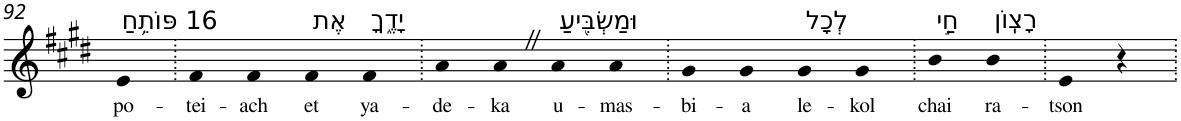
**kern	**text
*part1	*part1
*staff1	*staff1
*I"Piano	*
*I'Pno	*
!!LO:PB:g=z
*clefG2	*
*k[f#c#g#d#]	*
*E:	*
=92	=92
!LO:TX:a:t=16 פּוֹתֵ֥חַ	!
!	!LO:LY:b
4e	po-
=93.	=93.
!	!LO:LY:b
4f#	-tei-
!	!LO:LY:b
4f#	-ach
!LO:TX:a:t=אֶת	!
!	!LO:LY:b
4f#	et
!LO:TX:a:t=יָדֶ֑ךָ	!
!	!LO:LY:b
4f#	ya-
=94.	=94.
!	!LO:LY:b
4a	-de-
!	!LO:LY:b
4aZ	-ka
!LO:TX:a:t=וּמַשְׂבִּ֖יעַ	!
!	!LO:LY:b
4a	u-
!	!LO:LY:b
4a	-mas-
=95.	=95.
!	!LO:LY:b
4g#	-bi-
!	!LO:LY:b
4g#	-a
!LO:TX:a:t=לְכָל	!
!	!LO:LY:b
4g#	le-
!	!LO:LY:b
4g#	-kol
=96.	=96.
!LO:TX:a:t=חַ֣י	!
!	!LO:LY:b
4b	chai
!LO:TX:a:t=רָצֽוֹן	!
!	!LO:LY:b
4b	ra-
=97.	=97.
!	!LO:LY:b
4e	-tson
4r	.
=.	=.
*-	*-
